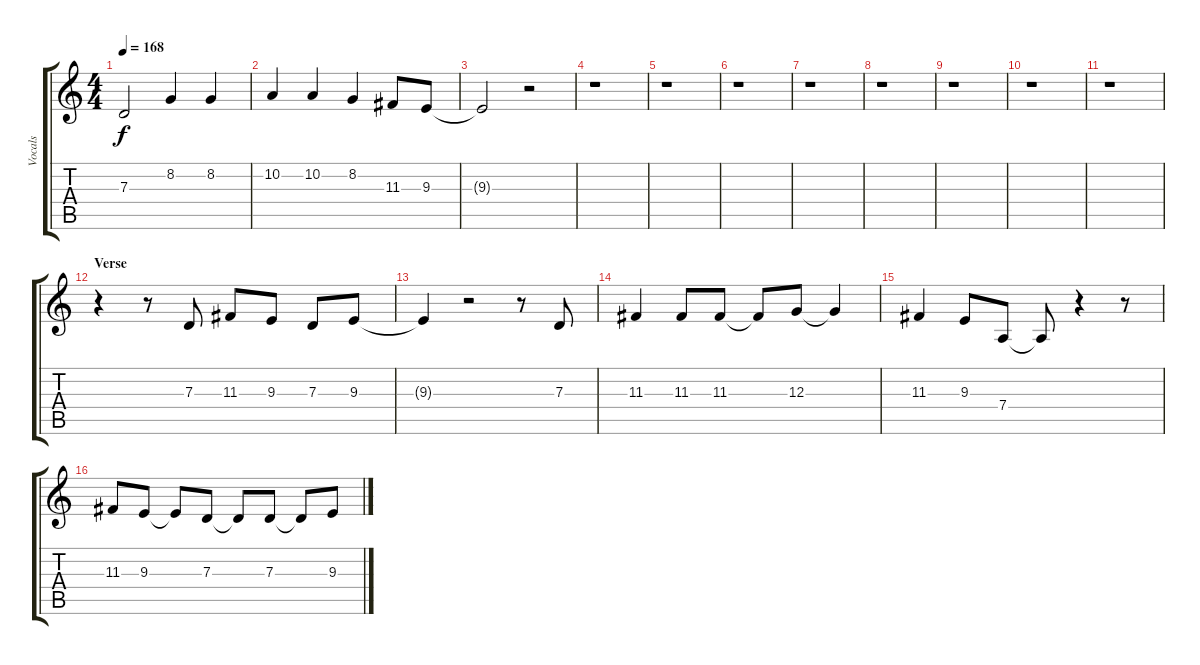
\track ("Vocals" "Vocals") {instrument lead2sawtooth}
\staff {score tabs}
\tuning (E4 B3 G3 D3 A2 E2) {hide}
\ts (4 4)
\tempo 168
\clef g2
\ks c
7.3.2{dy f} 8.2.4 8.2.4 |
10.2.4 10.2.4 8.2.4 11.3.8 9.3.8 |
9.3{t}.2 r.2 |
\section ("" "")
r.1 |
r.1 |
r.1 |
r.1 |
r.1 |
r.1 |
r.1 |
r.1 |
\section ("" "Verse")
r.4 r.8 7.3.8 11.3.8 9.3.8 7.3.8 9.3.8 |
9.3{t}.4 r.2 r.8 7.3.8 |
11.3.4 11.3.8 11.3.8 11.3{t}.8 12.3.8 12.3{t}.4 |
11.3.4 9.3.8 7.4.8 7.4{t}.8 r.4 r.8 |
11.3.8 9.3.8 9.3{t}.8 7.3.8 7.3{t}.8 7.3.8 7.3{t}.8 9.3.8
